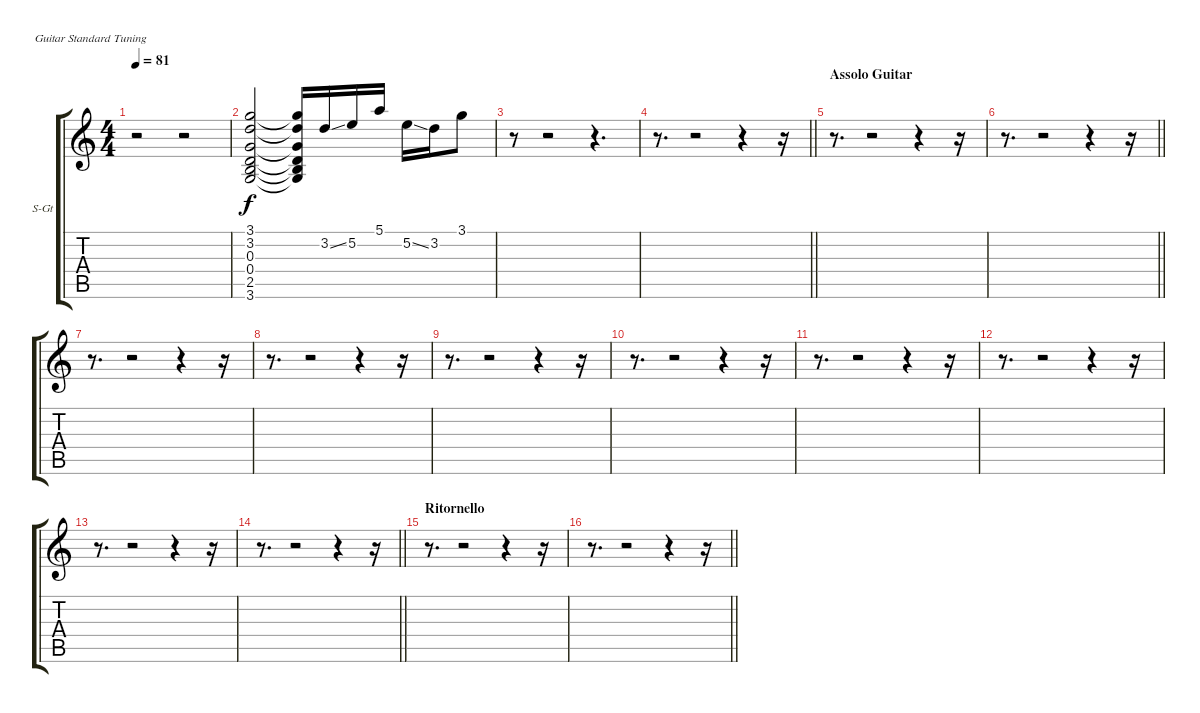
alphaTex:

\bracketExtendMode groupsimilarinstruments
\firstSystemTrackNameOrientation horizontal
\otherSystemsTrackNameOrientation horizontal
\track ("Chitarra Classica Accompagnamento" "S-Gt") {instrument acousticguitarsteel}
\staff {score tabs}
\tuning (E4 B3 G3 D3 A2 E2)
\ts (4 4)
\tempo 81
\clef g2
\ks c
r.2{dy f} r.2 |
(3.1 3.2 0.3 0.4 2.5 3.6).2 (3.1{t} 3.2{t} 0.3{t} 0.4{t} 2.5{t} 3.6{t}).16 3.2{ss}.16 5.2.16 5.1.16 5.2{ss}.16 3.2.16 3.1.8 |
r.8 r.2 r.4{d} |
\barLineRight lightlight
r.8{d} r.2 r.4 r.16 |
\section ("" "Assolo Guitar")
r.8{d} r.2 r.4 r.16 |
\barLineRight lightlight
r.8{d} r.2 r.4 r.16 |
r.8{d} r.2 r.4 r.16 |
r.8{d} r.2 r.4 r.16 |
r.8{d} r.2 r.4 r.16 |
r.8{d} r.2 r.4 r.16 |
r.8{d} r.2 r.4 r.16 |
r.8{d} r.2 r.4 r.16 |
r.8{d} r.2 r.4 r.16 |
\barLineRight lightlight
r.8{d} r.2 r.4 r.16 |
\section ("" "Ritornello")
r.8{d} r.2 r.4 r.16 |
\barLineRight lightlight
r.8{d} r.2 r.4 r.16
